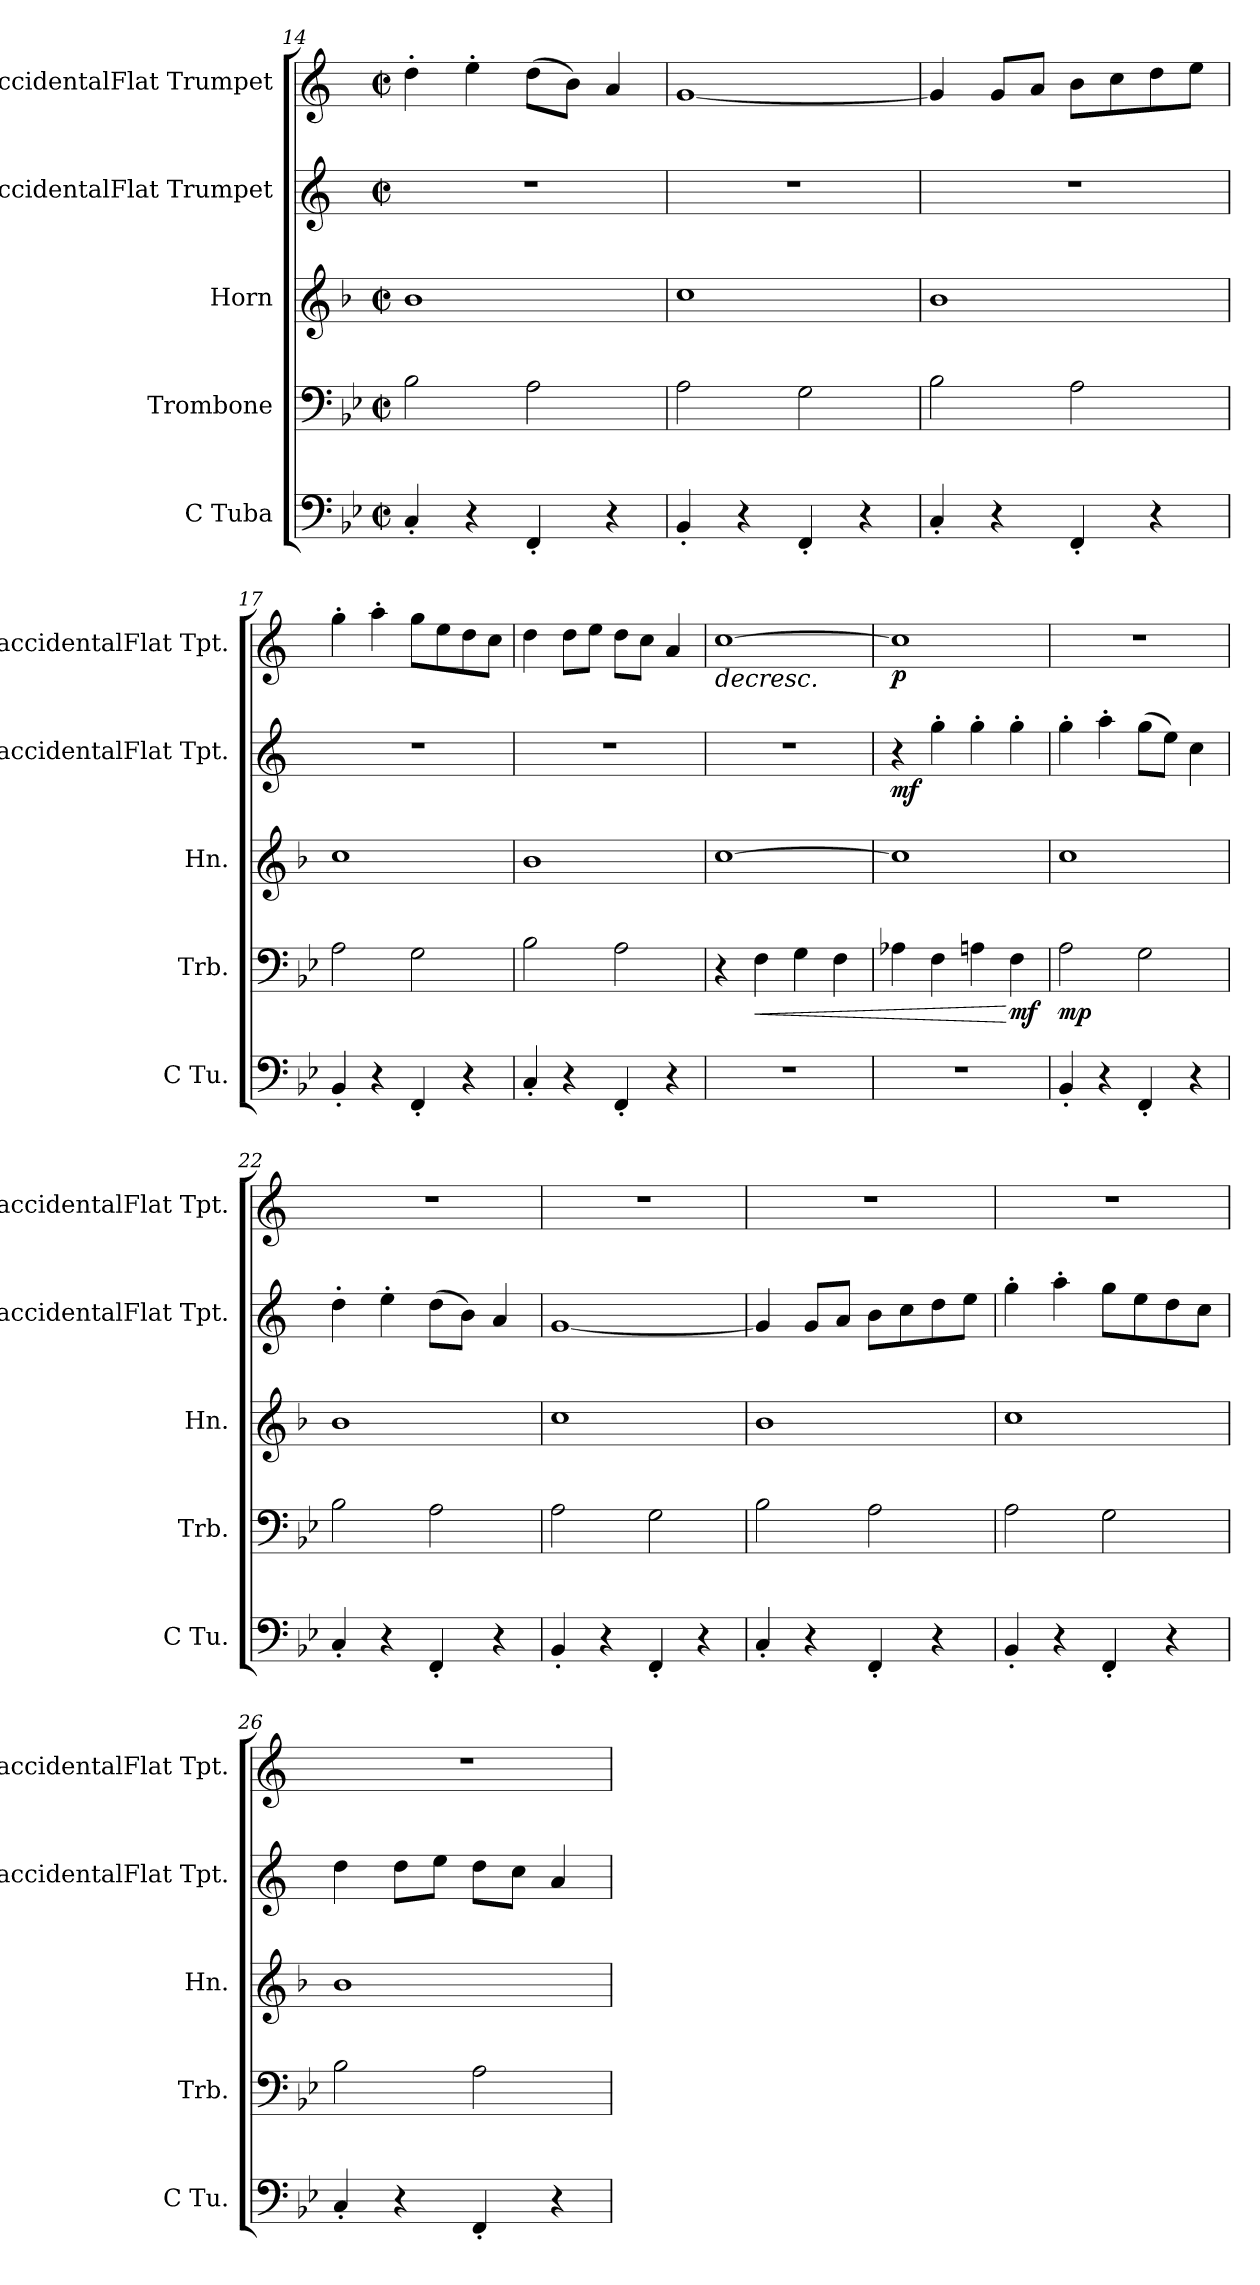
**kern	**kern	**dynam	**kern	**kern	**dynam	**kern	**dynam
*part5	*part4	*part4	*part3	*part2	*part2	*part1	*part1
*staff5	*staff4	*staff4	*staff3	*staff2	*staff2	*staff1	*staff1
*I"C Tuba	*I"Trombone	*	*I"Horn	*I"BaccidentalFlat Trumpet	*	*I"BaccidentalFlat Trumpet	*
*I'C Tu.	*I'Trb.	*	*I'Hn.	*I'BaccidentalFlat Tpt.	*	*I'BaccidentalFlat Tpt.	*
!!LO:PB:g=z
*clefF4	*clefF4	*	*clefG2	*clefG2	*	*clefG2	*
*	*	*	*ITrd4c7	*ITrd1c2	*	*ITrd1c2	*
*k[b-e-]	*k[b-e-]	*	*k[b-e-]	*k[b-e-]	*	*k[b-e-]	*
*M4/4	*M4/4	*	*M4/4	*M4/4	*	*M4/4	*
*met(c|)	*met(c|)	*	*met(c|)	*met(c|)	*	*met(c|)	*
=14	=14	=14	=14	=14	=14	=14	=14
4C'/	2B-\	.	1e-	1r	.	4cc'\	.
4r	.	.	.	.	.	4dd'\	.
4FF'/	2A\	.	.	.	.	(8cc\L	.
.	.	.	.	.	.	8a\J)	.
4r	.	.	.	.	.	4g/	.
=15	=15	=15	=15	=15	=15	=15	=15
4BB-'/	2A\	.	1f	1r	.	[1f	.
4r	.	.	.	.	.	.	.
4FF'/	2G\	.	.	.	.	.	.
4r	.	.	.	.	.	.	.
=16	=16	=16	=16	=16	=16	=16	=16
4C'/	2B-\	.	1e-	1r	.	4f/]	.
4r	.	.	.	.	.	8f/L	.
.	.	.	.	.	.	8g/J	.
4FF'/	2A\	.	.	.	.	8a\L	.
.	.	.	.	.	.	8b-\	.
4r	.	.	.	.	.	8cc\	.
.	.	.	.	.	.	8dd\J	.
=17	=17	=17	=17	=17	=17	=17	=17
4BB-'/	2A\	.	1f	1r	.	4ff'\	.
4r	.	.	.	.	.	4gg'\	.
4FF'/	2G\	.	.	.	.	8ff\L	.
.	.	.	.	.	.	8dd\	.
4r	.	.	.	.	.	8cc\	.
.	.	.	.	.	.	8b-\J	.
=18	=18	=18	=18	=18	=18	=18	=18
4C'/	2B-\	.	1e-	1r	.	4cc\	.
4r	.	.	.	.	.	8cc\L	.
.	.	.	.	.	.	8dd\J	.
4FF'/	2A\	.	.	.	.	8cc\L	.
.	.	.	.	.	.	8b-\J	.
4r	.	.	.	.	.	4g/	.
=19	=19	=19	=19	=19	=19	=19	=19
!	!	!	!	!	!	!	!LO:HP:b
1r	4r	.	[1f	1r	.	[1b-	>
!	!	!LO:HP:b	!	!	!	!	!
.	4F\	<	.	.	.	.	.
.	4G\	.	.	.	.	.	.
.	4F\	.	.	.	.	.	.
=20	=20	=20	=20	=20	=20	=20	=20
!	!	!	!	!	!LO:DY:b	!	!LO:DY:b
1r	4A-X\	.	1f]	4r	mf	1b-]	p
.	4F\	.	.	4ff'\	.	.	.
.	4An\	.	.	4ff'\	.	.	.
!	!	!LO:DY:n=1:b	!	!	!	!	!
.	4F\	[ mf	.	4ff'\	.	.	.
.	.	.	.	.	.	.	]
!!LO:LB:g=z
=21	=21	=21	=21	=21	=21	=21	=21
!	!	!LO:DY:b	!	!	!	!	!
4BB-'/	2A\	mp	1f	4ff'\	.	1r	.
4r	.	.	.	4gg'\	.	.	.
4FF'/	2G\	.	.	(8ff\L	.	.	.
.	.	.	.	8dd\J)	.	.	.
4r	.	.	.	4b-\	.	.	.
=22	=22	=22	=22	=22	=22	=22	=22
4C'/	2B-\	.	1e-	4cc'\	.	1r	.
4r	.	.	.	4dd'\	.	.	.
4FF'/	2A\	.	.	(8cc\L	.	.	.
.	.	.	.	8a\J)	.	.	.
4r	.	.	.	4g/	.	.	.
=23	=23	=23	=23	=23	=23	=23	=23
4BB-'/	2A\	.	1f	[1f	.	1r	.
4r	.	.	.	.	.	.	.
4FF'/	2G\	.	.	.	.	.	.
4r	.	.	.	.	.	.	.
=24	=24	=24	=24	=24	=24	=24	=24
4C'/	2B-\	.	1e-	4f/]	.	1r	.
4r	.	.	.	8f/L	.	.	.
.	.	.	.	8g/J	.	.	.
4FF'/	2A\	.	.	8a\L	.	.	.
.	.	.	.	8b-\	.	.	.
4r	.	.	.	8cc\	.	.	.
.	.	.	.	8dd\J	.	.	.
=25	=25	=25	=25	=25	=25	=25	=25
4BB-'/	2A\	.	1f	4ff'\	.	1r	.
4r	.	.	.	4gg'\	.	.	.
4FF'/	2G\	.	.	8ff\L	.	.	.
.	.	.	.	8dd\	.	.	.
4r	.	.	.	8cc\	.	.	.
.	.	.	.	8b-\J	.	.	.
=26	=26	=26	=26	=26	=26	=26	=26
4C'/	2B-\	.	1e-	4cc\	.	1r	.
4r	.	.	.	8cc\L	.	.	.
.	.	.	.	8dd\J	.	.	.
4FF'/	2A\	.	.	8cc\L	.	.	.
.	.	.	.	8b-\J	.	.	.
4r	.	.	.	4g/	.	.	.
=	=	=	=	=	=	=	=
*-	*-	*-	*-	*-	*-	*-	*-
